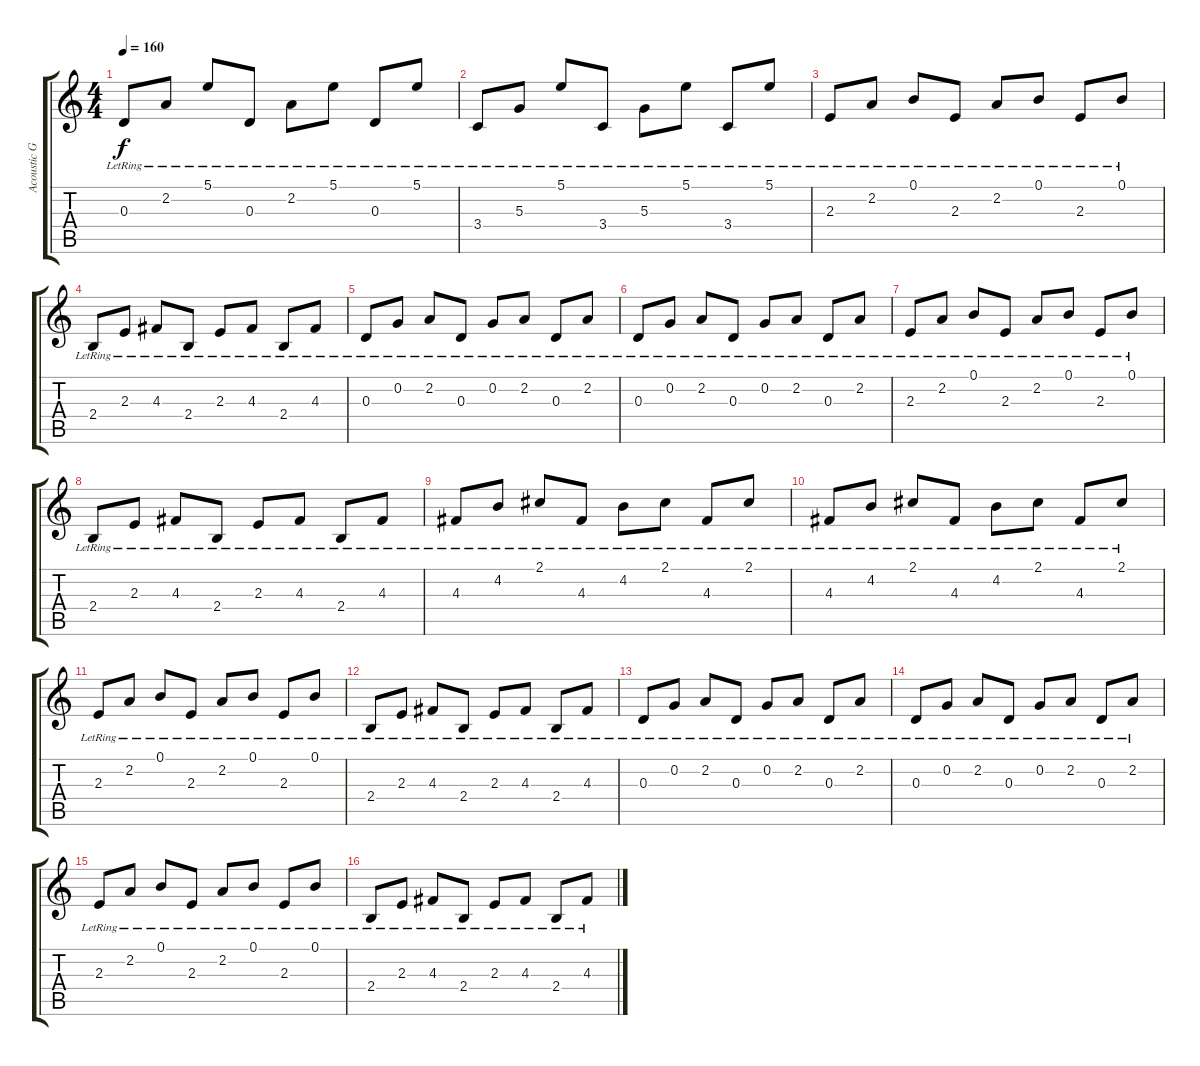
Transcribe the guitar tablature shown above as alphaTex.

\track ("Acoustic Guitar 1" "Acoustic G") {instrument acousticguitarsteel}
\staff {score tabs}
\tuning (B3 G3 D3 A2 E2 B1) {hide}
\ts (4 4)
\tempo 160
\clef g2
\ks c
0.3{lr}.8{dy f} 2.2{lr}.8 5.1{lr}.8 0.3{lr}.8 2.2{lr}.8 5.1{lr}.8 0.3{lr}.8 5.1{lr}.8 |
3.4{lr}.8 5.3{lr}.8 5.1{lr}.8 3.4{lr}.8 5.3{lr}.8 5.1{lr}.8 3.4{lr}.8 5.1{lr}.8 |
2.3{lr}.8 2.2{lr}.8 0.1{lr}.8 2.3{lr}.8 2.2{lr}.8 0.1{lr}.8 2.3{lr}.8 0.1{lr}.8 |
2.4{lr}.8 2.3{lr}.8 4.3{lr}.8 2.4{lr}.8 2.3{lr}.8 4.3{lr}.8 2.4{lr}.8 4.3{lr}.8 |
0.3{lr}.8 0.2{lr}.8 2.2{lr}.8 0.3{lr}.8 0.2{lr}.8 2.2{lr}.8 0.3{lr}.8 2.2{lr}.8 |
0.3{lr}.8 0.2{lr}.8 2.2{lr}.8 0.3{lr}.8 0.2{lr}.8 2.2{lr}.8 0.3{lr}.8 2.2{lr}.8 |
2.3{lr}.8 2.2{lr}.8 0.1{lr}.8 2.3{lr}.8 2.2{lr}.8 0.1{lr}.8 2.3{lr}.8 0.1{lr}.8 |
2.4{lr}.8 2.3{lr}.8 4.3{lr}.8 2.4{lr}.8 2.3{lr}.8 4.3{lr}.8 2.4{lr}.8 4.3{lr}.8 |
4.3{lr}.8 4.2{lr}.8 2.1{lr}.8 4.3{lr}.8 4.2{lr}.8 2.1{lr}.8 4.3{lr}.8 2.1{lr}.8 |
4.3{lr}.8 4.2{lr}.8 2.1{lr}.8 4.3{lr}.8 4.2{lr}.8 2.1{lr}.8 4.3{lr}.8 2.1{lr}.8 |
2.3{lr}.8 2.2{lr}.8 0.1{lr}.8 2.3{lr}.8 2.2{lr}.8 0.1{lr}.8 2.3{lr}.8 0.1{lr}.8 |
2.4{lr}.8 2.3{lr}.8 4.3{lr}.8 2.4{lr}.8 2.3{lr}.8 4.3{lr}.8 2.4{lr}.8 4.3{lr}.8 |
0.3{lr}.8 0.2{lr}.8 2.2{lr}.8 0.3{lr}.8 0.2{lr}.8 2.2{lr}.8 0.3{lr}.8 2.2{lr}.8 |
0.3{lr}.8 0.2{lr}.8 2.2{lr}.8 0.3{lr}.8 0.2{lr}.8 2.2{lr}.8 0.3{lr}.8 2.2{lr}.8 |
2.3{lr}.8 2.2{lr}.8 0.1{lr}.8 2.3{lr}.8 2.2{lr}.8 0.1{lr}.8 2.3{lr}.8 0.1{lr}.8 |
2.4{lr}.8 2.3{lr}.8 4.3{lr}.8 2.4{lr}.8 2.3{lr}.8 4.3{lr}.8 2.4{lr}.8 4.3{lr}.8
